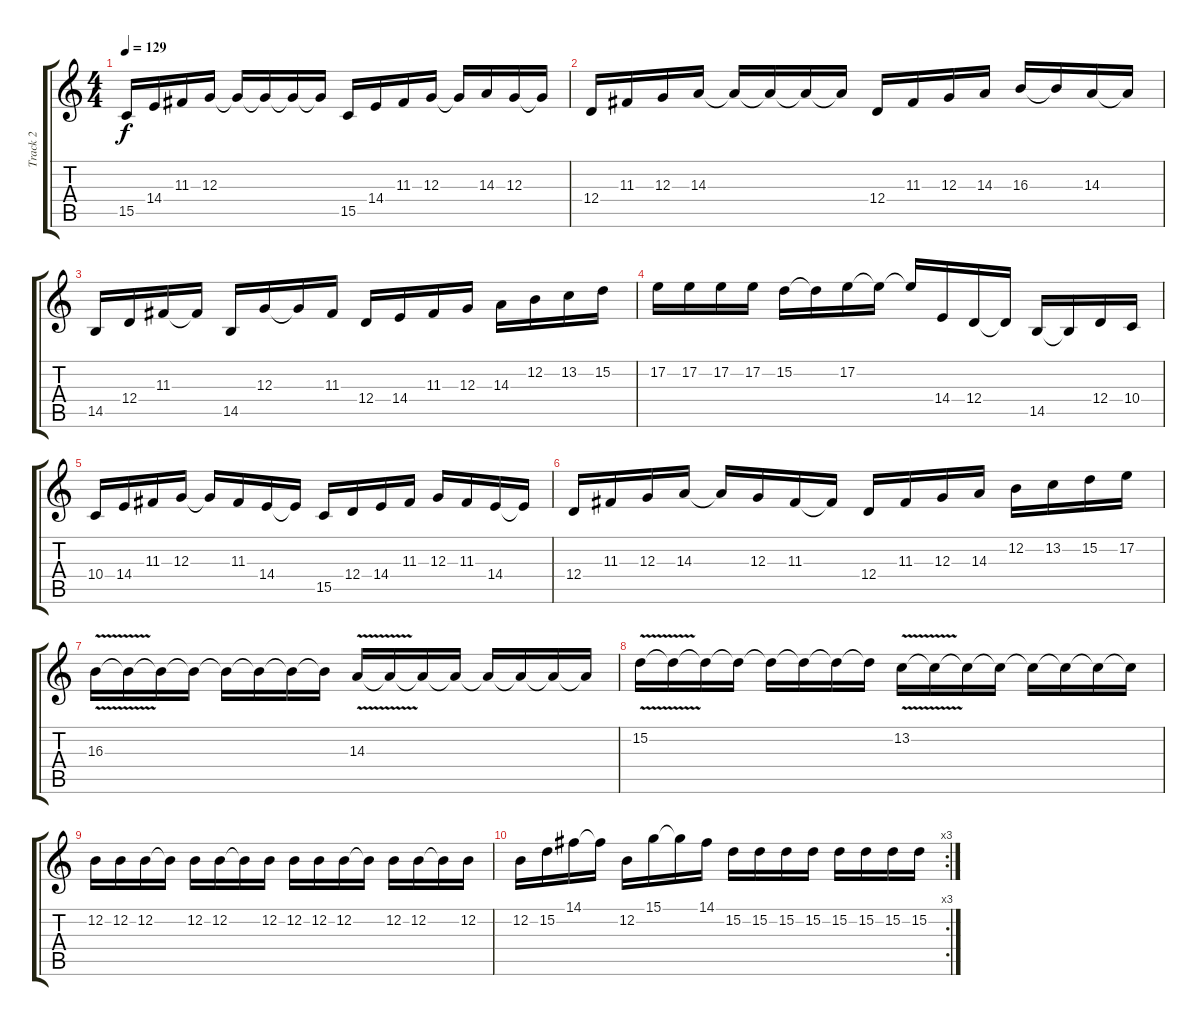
\track ("Track 2" "Track 2") {instrument lead5charang}
\staff {score tabs}
\tuning (E4 B3 G3 D3 A2 E2) {hide}
\ts (4 4)
\tempo 129
\clef g2
\ks c
15.5.16{dy f} 14.4.16 11.3.16 12.3.16 12.3{t}.16 12.3{t}.16 12.3{t}.16 12.3{t}.16 15.5.16 14.4.16 11.3.16 12.3.16 12.3{t}.16 14.3.16 12.3.16 12.3{t}.16 |
12.4.16 11.3.16 12.3.16 14.3.16 14.3{t}.16 14.3{t}.16 14.3{t}.16 14.3{t}.16 12.4.16 11.3.16 12.3.16 14.3.16 16.3.16 16.3{t}.16 14.3.16 14.3{t}.16 |
14.5.16 12.4.16 11.3.16 11.3{t}.16 14.5.16 12.3.16 12.3{t}.16 11.3.16 12.4.16 14.4.16 11.3.16 12.3.16 14.3.16 12.2.16 13.2.16 15.2.16 |
17.2.16 17.2.16 17.2.16 17.2.16 15.2.16 15.2{t}.16 17.2.16 17.2{t}.16 17.2{t}.16 14.4.16 12.4.16 12.4{t}.16 14.5.16 14.5{t}.16 12.4.16 10.4.16 |
10.4.16 14.4.16 11.3.16 12.3.16 12.3{t}.16 11.3.16 14.4.16 14.4{t}.16 15.5.16 12.4.16 14.4.16 11.3.16 12.3.16 11.3.16 14.4.16 14.4{t}.16 |
12.4.16 11.3.16 12.3.16 14.3.16 14.3{t}.16 12.3.16 11.3.16 11.3{t}.16 12.4.16 11.3.16 12.3.16 14.3.16 12.2.16 13.2.16 15.2.16 17.2.16 |
16.3{v}.16 16.3{t}.16 16.3{t}.16 16.3{t}.16 16.3{t}.16 16.3{t}.16 16.3{t}.16 16.3{t}.16 14.3{v}.16 14.3{t}.16 14.3{t}.16 14.3{t}.16 14.3{t}.16 14.3{t}.16 14.3{t}.16 14.3{t}.16 |
15.2{v}.16 15.2{t}.16 15.2{t}.16 15.2{t}.16 15.2{t}.16 15.2{t}.16 15.2{t}.16 15.2{t}.16 13.2{v}.16 13.2{t}.16 13.2{t}.16 13.2{t}.16 13.2{t}.16 13.2{t}.16 13.2{t}.16 13.2{t}.16 |
12.2.16 12.2.16 12.2.16 12.2{t}.16 12.2.16 12.2.16 12.2{t}.16 12.2.16 12.2.16 12.2.16 12.2.16 12.2{t}.16 12.2.16 12.2.16 12.2{t}.16 12.2.16 |
\rc 3
12.2.16 15.2.16 14.1.16 14.1{t}.16 12.2.16 15.1.16 15.1{t}.16 14.1.16 15.2.16 15.2.16 15.2.16 15.2.16 15.2.16 15.2.16 15.2.16 15.2.16
